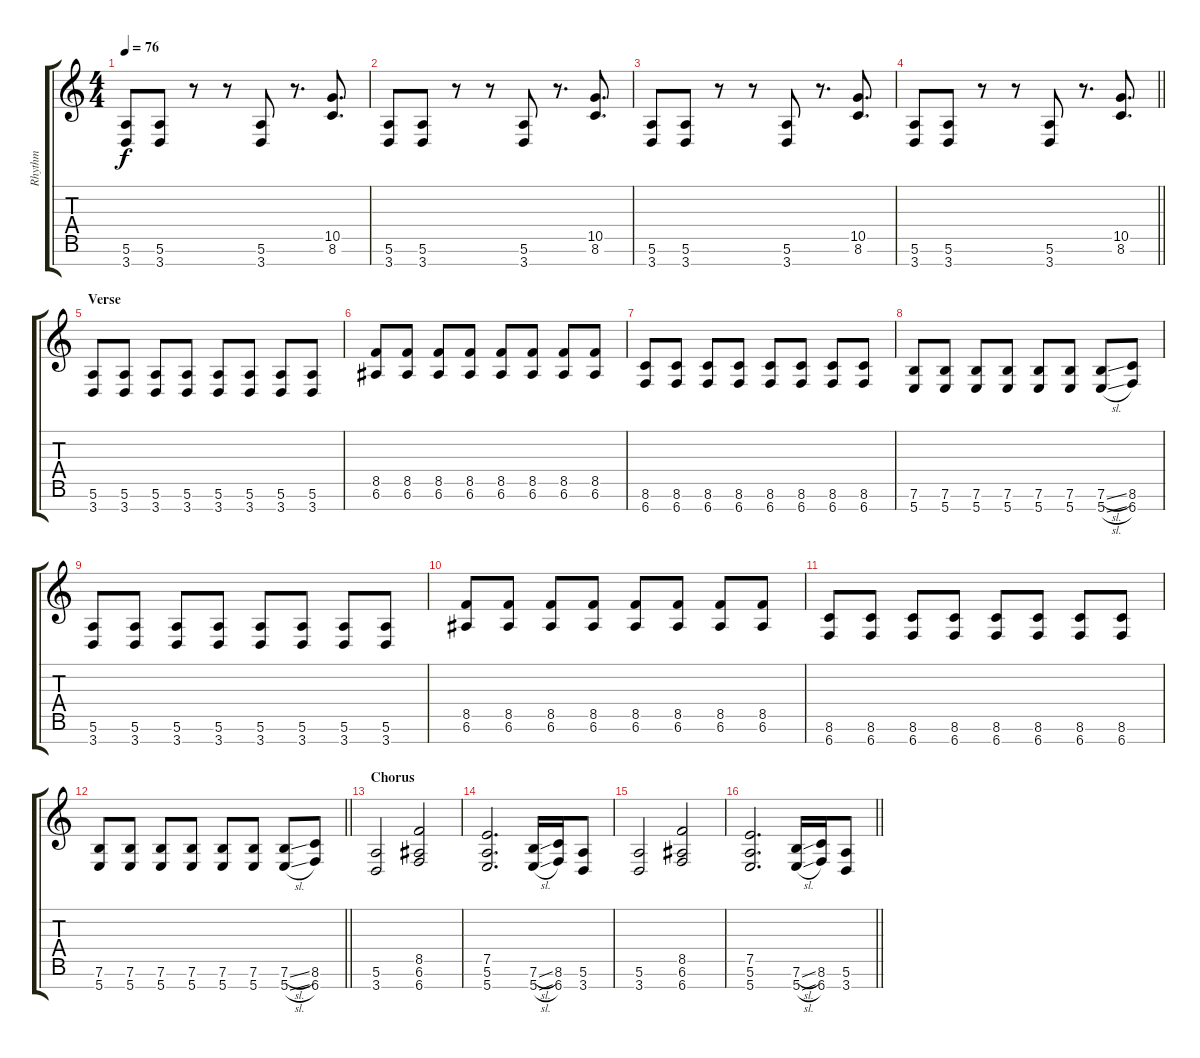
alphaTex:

\track ("Rhythm" "Rhythm") {instrument distortionguitar}
\staff {score tabs}
\tuning (E4 B3 G3 D3 A2 E2 B1) {hide}
\ts (4 4)
\tempo 76
\clef g2
\ks c
(5.6 3.7).8{dy f} (5.6 3.7).8 r.8 r.8 (5.6 3.7).8 r.8{d} (10.5 8.6).8{d} |
(5.6 3.7).8 (5.6 3.7).8 r.8 r.8 (5.6 3.7).8 r.8{d} (10.5 8.6).8{d} |
(5.6 3.7).8 (5.6 3.7).8 r.8 r.8 (5.6 3.7).8 r.8{d} (10.5 8.6).8{d} |
\barLineRight lightlight
(5.6 3.7).8 (5.6 3.7).8 r.8 r.8 (5.6 3.7).8 r.8{d} (10.5 8.6).8{d} |
\section ("" "Verse")
(5.6 3.7).8 (5.6 3.7).8 (5.6 3.7).8 (5.6 3.7).8 (5.6 3.7).8 (5.6 3.7).8 (5.6 3.7).8 (5.6 3.7).8 |
(8.5 6.6).8 (8.5 6.6).8 (8.5 6.6).8 (8.5 6.6).8 (8.5 6.6).8 (8.5 6.6).8 (8.5 6.6).8 (8.5 6.6).8 |
(8.6 6.7).8 (8.6 6.7).8 (8.6 6.7).8 (8.6 6.7).8 (8.6 6.7).8 (8.6 6.7).8 (8.6 6.7).8 (8.6 6.7).8 |
(7.6 5.7).8 (7.6 5.7).8 (7.6 5.7).8 (7.6 5.7).8 (7.6 5.7).8 (7.6 5.7).8 (7.6{sl} 5.7{sl}).8 (8.6 6.7).8 |
(5.6 3.7).8 (5.6 3.7).8 (5.6 3.7).8 (5.6 3.7).8 (5.6 3.7).8 (5.6 3.7).8 (5.6 3.7).8 (5.6 3.7).8 |
(8.5 6.6).8 (8.5 6.6).8 (8.5 6.6).8 (8.5 6.6).8 (8.5 6.6).8 (8.5 6.6).8 (8.5 6.6).8 (8.5 6.6).8 |
(8.6 6.7).8 (8.6 6.7).8 (8.6 6.7).8 (8.6 6.7).8 (8.6 6.7).8 (8.6 6.7).8 (8.6 6.7).8 (8.6 6.7).8 |
\barLineRight lightlight
(7.6 5.7).8 (7.6 5.7).8 (7.6 5.7).8 (7.6 5.7).8 (7.6 5.7).8 (7.6 5.7).8 (7.6{sl} 5.7{sl}).8 (8.6 6.7).8 |
\section ("" "Chorus")
(5.6 3.7).2 (8.5 6.6 6.7).2 |
(7.5 5.6 5.7).2{d} (7.6{sl} 5.7{sl}).16 (8.6 6.7).16 (5.6 3.7).8 |
(5.6 3.7).2 (8.5 6.6 6.7).2 |
\barLineRight lightlight
(7.5 5.6 5.7).2{d} (7.6{sl} 5.7{sl}).16 (8.6 6.7).16 (5.6 3.7).8
